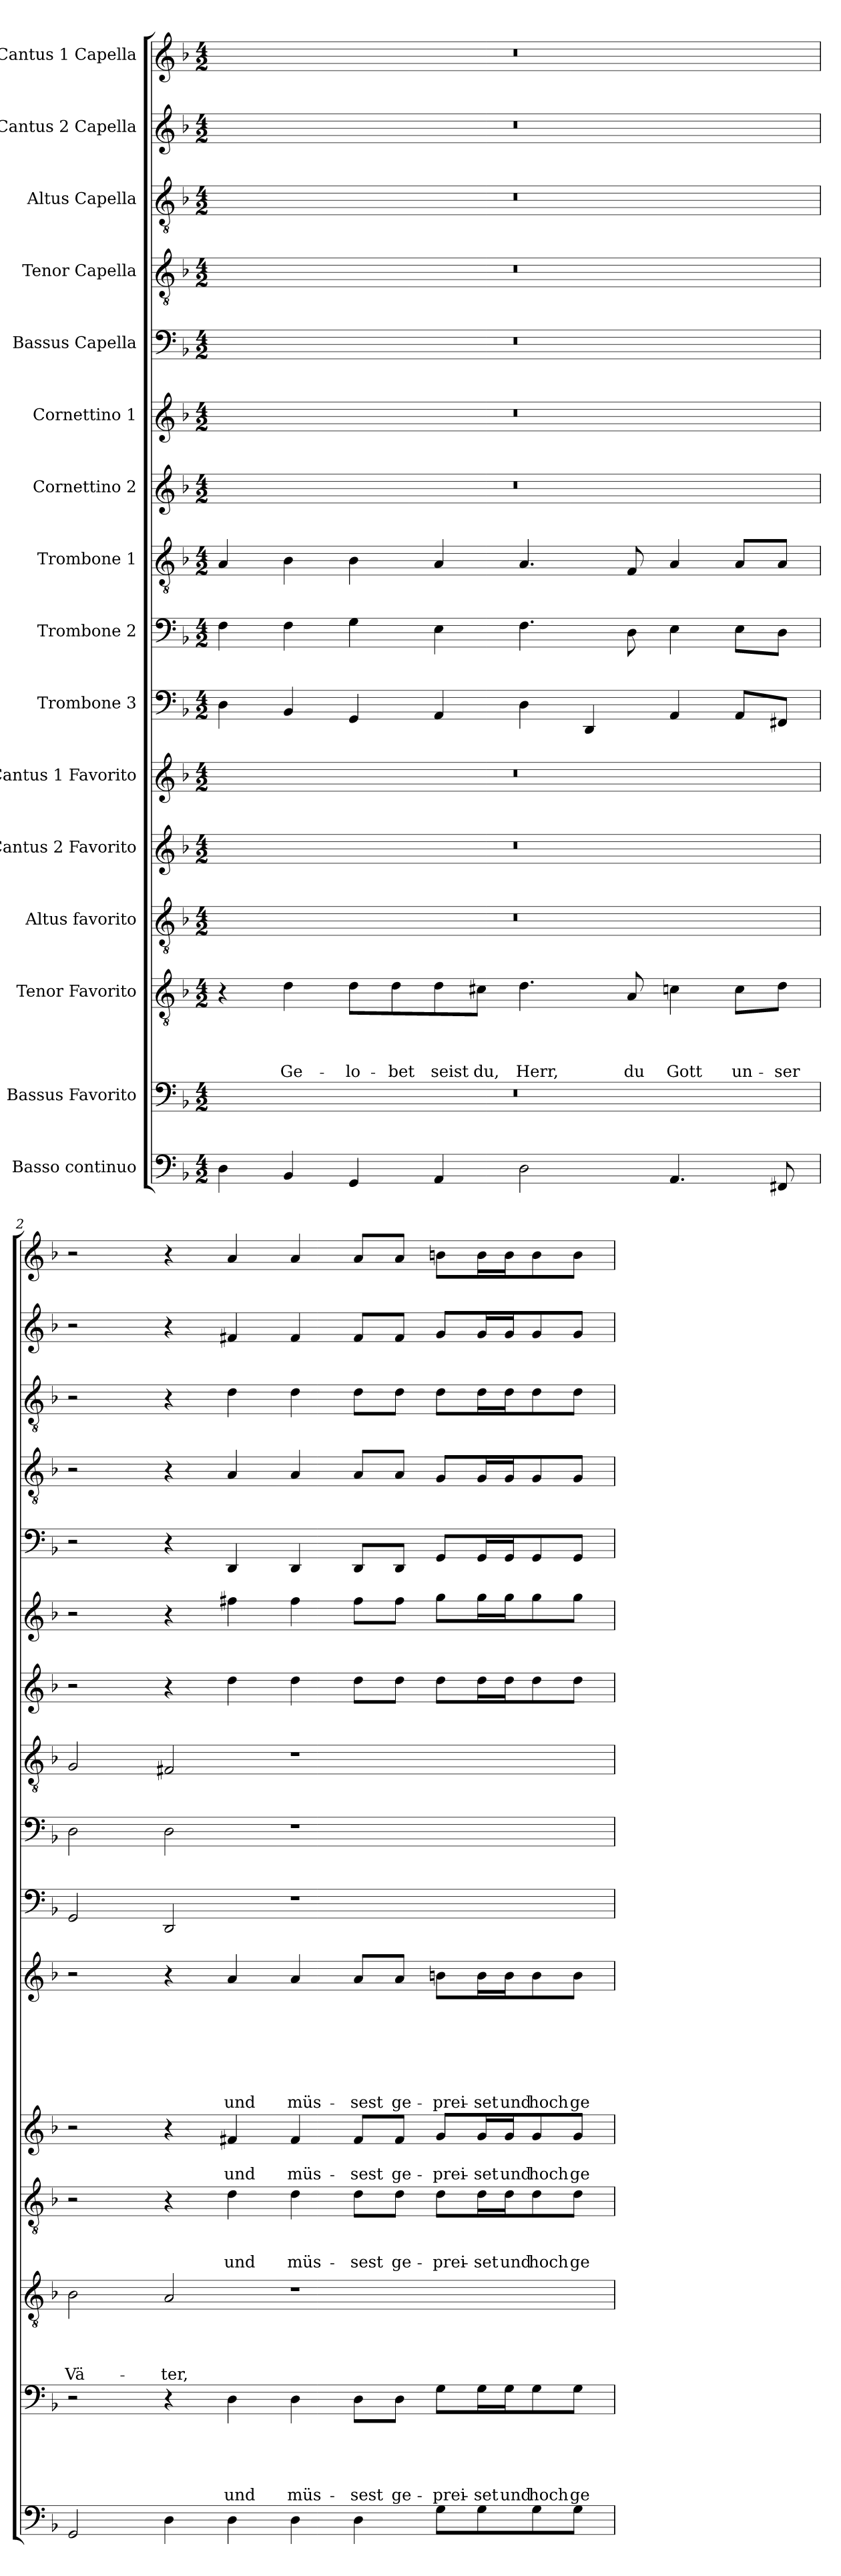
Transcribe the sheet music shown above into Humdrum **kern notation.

**kern	**kern	**text	**text	**text	**text	**text	**kern	**text	**text	**text	**text	**kern	**text	**text	**text	**kern	**text	**text	**kern	**text	**text	**text	**text	**text	**text	**text	**kern	**kern	**kern	**kern	**kern	**kern	**kern	**kern	**kern	**kern
*part16	*part15	*part15	*part15	*part15	*part15	*part15	*part14	*part14	*part14	*part14	*part14	*part13	*part13	*part13	*part13	*part12	*part12	*part12	*part11	*part11	*part11	*part11	*part11	*part11	*part11	*part11	*part10	*part9	*part8	*part7	*part6	*part5	*part4	*part3	*part2	*part1
*staff16	*staff15	*staff15	*staff15	*staff15	*staff15	*staff15	*staff14	*staff14	*staff14	*staff14	*staff14	*staff13	*staff13	*staff13	*staff13	*staff12	*staff12	*staff12	*staff11	*staff11	*staff11	*staff11	*staff11	*staff11	*staff11	*staff11	*staff10	*staff9	*staff8	*staff7	*staff6	*staff5	*staff4	*staff3	*staff2	*staff1
*I"Basso continuo	*I"Bassus Favorito	*	*	*	*	*	*I"Tenor Favorito	*	*	*	*	*I"Altus favorito	*	*	*	*I"Cantus 2 Favorito	*	*	*I"Cantus 1 Favorito	*	*	*	*	*	*	*	*I"Trombone 3	*I"Trombone 2	*I"Trombone 1	*I"Cornettino 2	*I"Cornettino 1	*I"Bassus Capella	*I"Tenor Capella	*I"Altus Capella	*I"Cantus 2 Capella	*I"Cantus 1 Capella
*clefF4	*clefF4	*	*	*	*	*	*clefGv2	*	*	*	*	*clefGv2	*	*	*	*clefG2	*	*	*clefG2	*	*	*	*	*	*	*	*clefF4	*clefF4	*clefGv2	*clefG2	*clefG2	*clefF4	*clefGv2	*clefGv2	*clefG2	*clefG2
*k[b-]	*k[b-]	*	*	*	*	*	*k[b-]	*	*	*	*	*k[b-]	*	*	*	*k[b-]	*	*	*k[b-]	*	*	*	*	*	*	*	*k[b-]	*k[b-]	*k[b-]	*k[b-]	*k[b-]	*k[b-]	*k[b-]	*k[b-]	*k[b-]	*k[b-]
*F:	*F:	*	*	*	*	*	*F:	*	*	*	*	*F:	*	*	*	*F:	*	*	*F:	*	*	*	*	*	*	*	*F:	*F:	*F:	*F:	*F:	*F:	*F:	*F:	*F:	*F:
*M4/2	*M4/2	*	*	*	*	*	*M4/2	*	*	*	*	*M4/2	*	*	*	*M4/2	*	*	*M4/2	*	*	*	*	*	*	*	*M4/2	*M4/2	*M4/2	*M4/2	*M4/2	*M4/2	*M4/2	*M4/2	*M4/2	*M4/2
=1	=1	=1	=1	=1	=1	=1	=1	=1	=1	=1	=1	=1	=1	=1	=1	=1	=1	=1	=1	=1	=1	=1	=1	=1	=1	=1	=1	=1	=1	=1	=1	=1	=1	=1	=1	=1
4D\	0r	.	.	.	.	.	4r	.	.	.	.	0r	.	.	.	0r	.	.	0r	.	.	.	.	.	.	.	4D\	4F\	4A/	0r	0r	0r	0r	0r	0r	0r
!	!	!	!	!	!	!	!	!	!	!	!LO:LY:b	!	!	!	!	!	!	!	!	!	!	!	!	!	!	!	!	!	!	!	!	!	!	!	!	!
4BB-/	.	.	.	.	.	.	4d\	.	.	.	Ge-	.	.	.	.	.	.	.	.	.	.	.	.	.	.	.	4BB-/	4F\	4B-\	.	.	.	.	.	.	.
!	!	!	!	!	!	!	!	!	!	!	!LO:LY:b	!	!	!	!	!	!	!	!	!	!	!	!	!	!	!	!	!	!	!	!	!	!	!	!	!
4GG/	.	.	.	.	.	.	8d\L	.	.	.	-lo-	.	.	.	.	.	.	.	.	.	.	.	.	.	.	.	4GG/	4G\	4B-\	.	.	.	.	.	.	.
!	!	!	!	!	!	!	!	!	!	!	!LO:LY:b	!	!	!	!	!	!	!	!	!	!	!	!	!	!	!	!	!	!	!	!	!	!	!	!	!
.	.	.	.	.	.	.	8d\	.	.	.	-bet	.	.	.	.	.	.	.	.	.	.	.	.	.	.	.	.	.	.	.	.	.	.	.	.	.
!	!	!	!	!	!	!	!	!	!	!	!LO:LY:b	!	!	!	!	!	!	!	!	!	!	!	!	!	!	!	!	!	!	!	!	!	!	!	!	!
4AA/	.	.	.	.	.	.	8d\	.	.	.	seist	.	.	.	.	.	.	.	.	.	.	.	.	.	.	.	4AA/	4E\	4A/	.	.	.	.	.	.	.
!	!	!	!	!	!	!	!	!	!	!	!LO:LY:b	!	!	!	!	!	!	!	!	!	!	!	!	!	!	!	!	!	!	!	!	!	!	!	!	!
.	.	.	.	.	.	.	8c#X\J	.	.	.	du,	.	.	.	.	.	.	.	.	.	.	.	.	.	.	.	.	.	.	.	.	.	.	.	.	.
!	!	!	!	!	!	!	!	!	!	!	!LO:LY:b	!	!	!	!	!	!	!	!	!	!	!	!	!	!	!	!	!	!	!	!	!	!	!	!	!
2D\	.	.	.	.	.	.	4.d\	.	.	.	Herr,	.	.	.	.	.	.	.	.	.	.	.	.	.	.	.	4D\	4.F\	4.A/	.	.	.	.	.	.	.
.	.	.	.	.	.	.	.	.	.	.	.	.	.	.	.	.	.	.	.	.	.	.	.	.	.	.	4DD/	.	.	.	.	.	.	.	.	.
!	!	!	!	!	!	!	!	!	!	!	!LO:LY:b	!	!	!	!	!	!	!	!	!	!	!	!	!	!	!	!	!	!	!	!	!	!	!	!	!
.	.	.	.	.	.	.	8A/	.	.	.	du	.	.	.	.	.	.	.	.	.	.	.	.	.	.	.	.	8D\	8F/	.	.	.	.	.	.	.
!	!	!	!	!	!	!	!	!	!	!	!LO:LY:b	!	!	!	!	!	!	!	!	!	!	!	!	!	!	!	!	!	!	!	!	!	!	!	!	!
4.AA/	.	.	.	.	.	.	4cn\	.	.	.	Gott	.	.	.	.	.	.	.	.	.	.	.	.	.	.	.	4AA/	4E\	4A/	.	.	.	.	.	.	.
!	!	!	!	!	!	!	!	!	!	!	!LO:LY:b	!	!	!	!	!	!	!	!	!	!	!	!	!	!	!	!	!	!	!	!	!	!	!	!	!
.	.	.	.	.	.	.	8c\L	.	.	.	un-	.	.	.	.	.	.	.	.	.	.	.	.	.	.	.	8AA/L	8E\L	8A/L	.	.	.	.	.	.	.
!	!	!	!	!	!	!	!	!	!	!	!LO:LY:b	!	!	!	!	!	!	!	!	!	!	!	!	!	!	!	!	!	!	!	!	!	!	!	!	!
8FF#X/	.	.	.	.	.	.	8d\J	.	.	.	-ser	.	.	.	.	.	.	.	.	.	.	.	.	.	.	.	8FF#X/J	8D\J	8A/J	.	.	.	.	.	.	.
=2	=2	=2	=2	=2	=2	=2	=2	=2	=2	=2	=2	=2	=2	=2	=2	=2	=2	=2	=2	=2	=2	=2	=2	=2	=2	=2	=2	=2	=2	=2	=2	=2	=2	=2	=2	=2
!	!	!	!	!	!	!	!	!	!	!	!LO:LY:b	!	!	!	!	!	!	!	!	!	!	!	!	!	!	!	!	!	!	!	!	!	!	!	!	!
2GG/	2r	.	.	.	.	.	2B-\	.	.	.	Vä-	2r	.	.	.	2r	.	.	2r	.	.	.	.	.	.	.	2GG/	2D\	2G/	2r	2r	2r	2r	2r	2r	2r
!	!	!	!	!	!	!	!	!	!	!	!LO:LY:b	!	!	!	!	!	!	!	!	!	!	!	!	!	!	!	!	!	!	!	!	!	!	!	!	!
4D\	4r	.	.	.	.	.	2A/	.	.	.	-ter,	4r	.	.	.	4r	.	.	4r	.	.	.	.	.	.	.	2DD/	2D\	2F#X/	4r	4r	4r	4r	4r	4r	4r
!	!	!	!	!	!	!LO:LY:b	!	!	!	!	!	!	!	!	!LO:LY:b	!	!	!LO:LY:b	!	!	!	!	!	!	!	!LO:LY:b	!	!	!	!	!	!	!	!	!	!
4D\	4D\	.	.	.	.	und	.	.	.	.	.	4d\	.	.	und	4f#X/	.	und	4a/	.	.	.	.	.	.	und	.	.	.	4dd\	4ff#X\	4DD/	4A/	4d\	4f#X/	4a/
!	!	!	!	!	!	!LO:LY:b	!	!	!	!	!	!	!	!	!LO:LY:b	!	!	!LO:LY:b	!	!	!	!	!	!	!	!LO:LY:b	!	!	!	!	!	!	!	!	!	!
4D\	4D\	.	.	.	.	müs-	1r	.	.	.	.	4d\	.	.	müs-	4f#/	.	müs-	4a/	.	.	.	.	.	.	müs-	1r	1r	1r	4dd\	4ff#\	4DD/	4A/	4d\	4f#/	4a/
!	!	!	!	!	!	!LO:LY:b	!	!	!	!	!	!	!	!	!LO:LY:b	!	!	!LO:LY:b	!	!	!	!	!	!	!	!LO:LY:b	!	!	!	!	!	!	!	!	!	!
4D\	8D\L	.	.	.	.	-sest	.	.	.	.	.	8d\L	.	.	-sest	8f#/L	.	-sest	8a/L	.	.	.	.	.	.	-sest	.	.	.	8dd\L	8ff#\L	8DD/L	8A/L	8d\L	8f#/L	8a/L
!	!	!	!	!	!	!LO:LY:b	!	!	!	!	!	!	!	!	!LO:LY:b	!	!	!LO:LY:b	!	!	!	!	!	!	!	!LO:LY:b	!	!	!	!	!	!	!	!	!	!
.	8D\J	.	.	.	.	ge-	.	.	.	.	.	8d\J	.	.	ge-	8f#/J	.	ge-	8a/J	.	.	.	.	.	.	ge-	.	.	.	8dd\J	8ff#\J	8DD/J	8A/J	8d\J	8f#/J	8a/J
!	!	!	!	!	!	!LO:LY:b	!	!	!	!	!	!	!	!	!LO:LY:b	!	!	!LO:LY:b	!	!	!	!	!	!	!	!LO:LY:b	!	!	!	!	!	!	!	!	!	!
8G\L	8G\L	.	.	.	.	-prei-	.	.	.	.	.	8d\L	.	.	-prei-	8g/L	.	-prei-	8bn\L	.	.	.	.	.	.	-prei-	.	.	.	8dd\L	8gg\L	8GG/L	8G/L	8d\L	8g/L	8bn\L
!	!	!	!	!	!	!LO:LY:b	!	!	!	!	!	!	!	!	!LO:LY:b	!	!	!LO:LY:b	!	!	!	!	!	!	!	!LO:LY:b	!	!	!	!	!	!	!	!	!	!
8G\	16G\L	.	.	.	.	-set	.	.	.	.	.	16d\L	.	.	-set	16g/L	.	-set	16b\L	.	.	.	.	.	.	-set	.	.	.	16dd\L	16gg\L	16GG/L	16G/L	16d\L	16g/L	16b\L
!	!	!	!	!	!	!LO:LY:b	!	!	!	!	!	!	!	!	!LO:LY:b	!	!	!LO:LY:b	!	!	!	!	!	!	!	!LO:LY:b	!	!	!	!	!	!	!	!	!	!
.	16G\J	.	.	.	.	und	.	.	.	.	.	16d\J	.	.	und	16g/J	.	und	16b\J	.	.	.	.	.	.	und	.	.	.	16dd\J	16gg\J	16GG/J	16G/J	16d\J	16g/J	16b\J
!	!	!	!	!	!	!LO:LY:b	!	!	!	!	!	!	!	!	!LO:LY:b	!	!	!LO:LY:b	!	!	!	!	!	!	!	!LO:LY:b	!	!	!	!	!	!	!	!	!	!
8G\	8G\	.	.	.	.	hoch	.	.	.	.	.	8d\	.	.	hoch	8g/	.	hoch	8b\	.	.	.	.	.	.	hoch	.	.	.	8dd\	8gg\	8GG/	8G/	8d\	8g/	8b\
!	!	!	!	!	!	!LO:LY:b	!	!	!	!	!	!	!	!	!LO:LY:b	!	!	!LO:LY:b	!	!	!	!	!	!	!	!LO:LY:b	!	!	!	!	!	!	!	!	!	!
8G\J	8G\J	.	.	.	.	ge-	.	.	.	.	.	8d\J	.	.	ge-	8g/J	.	ge-	8b\J	.	.	.	.	.	.	ge-	.	.	.	8dd\J	8gg\J	8GG/J	8G/J	8d\J	8g/J	8b\J
=	=	=	=	=	=	=	=	=	=	=	=	=	=	=	=	=	=	=	=	=	=	=	=	=	=	=	=	=	=	=	=	=	=	=	=	=
*-	*-	*-	*-	*-	*-	*-	*-	*-	*-	*-	*-	*-	*-	*-	*-	*-	*-	*-	*-	*-	*-	*-	*-	*-	*-	*-	*-	*-	*-	*-	*-	*-	*-	*-	*-	*-
